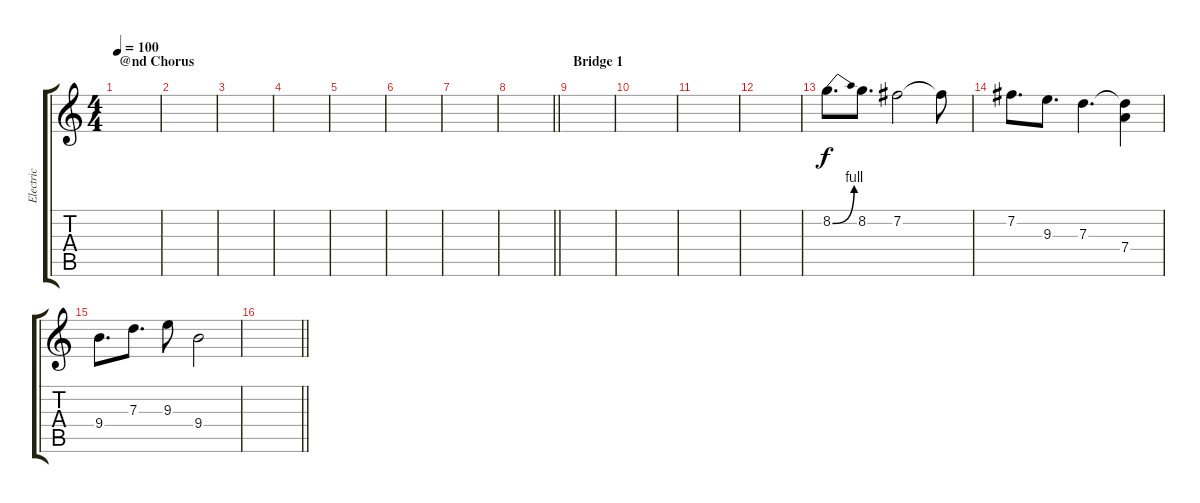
\track ("Electric" "Electric") {instrument overdrivenguitar}
\staff {score tabs}
\tuning (E4 B3 G3 D3 A2 E2) {hide}
\ts (4 4)
\section ("" "@nd Chorus")
\tempo 100
\clef g2
\ks c
|
|
|
|
|
|
|
\barLineRight lightlight
|
\section ("" "Bridge 1")
|
|
|
|
8.2{be (bend 0 0 60 4)}.8{d} 8.2.8{d} 7.2.2 7.2{t}.8 |
7.2.8{d} 9.3.8{d} 7.3.4{d} (7.3{t} 7.4).4 |
9.4.8{d} 7.3.8{d} 9.3.8 9.4.2 |
\barLineRight lightlight
